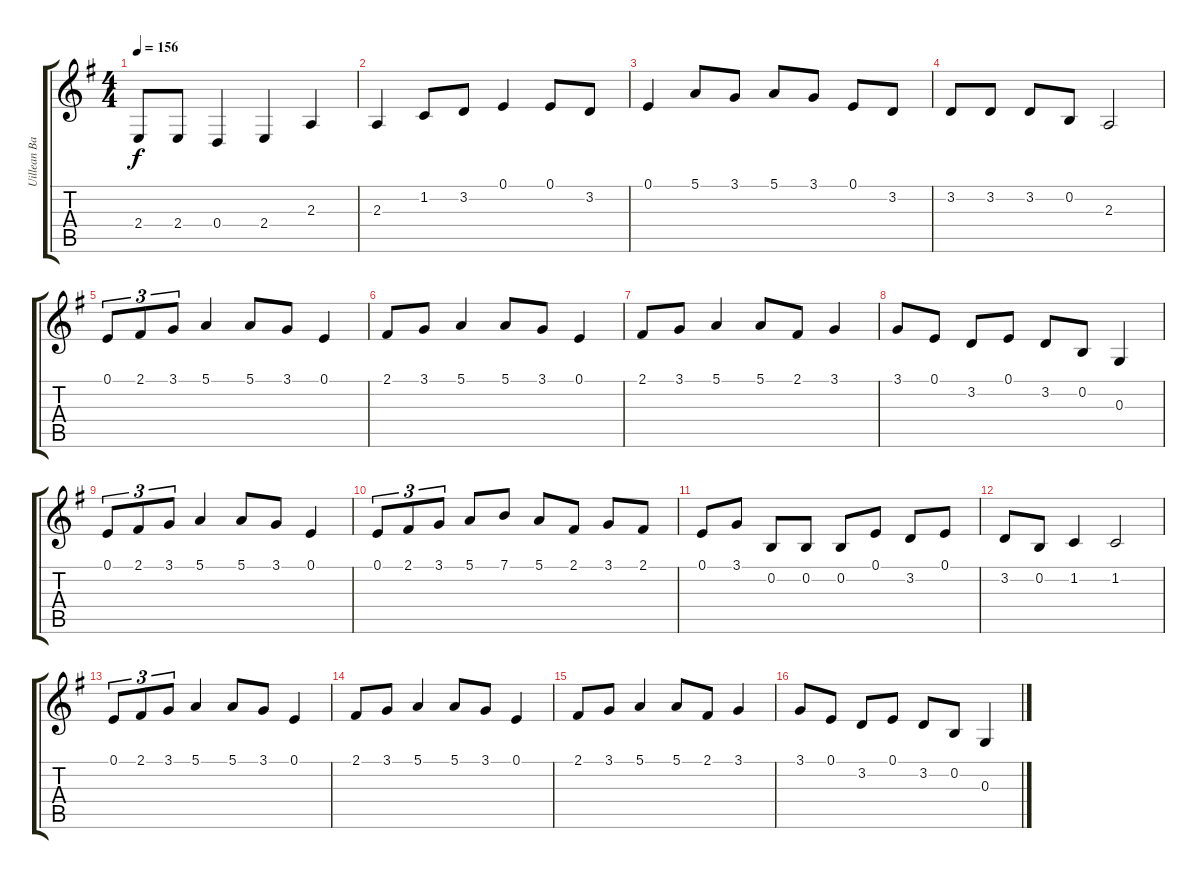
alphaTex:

\track ("Uillean Bagpipes" "Uillean Ba") {instrument bagpipe}
\staff {score tabs}
\tuning (E4 B3 G3 D3 A2 E2) {hide}
\ts (4 4)
\tempo 156
\clef g2
\ks g
2.4.8{dy f} 2.4.8 0.4.4 2.4.4 2.3.4 |
2.3.4 1.2.8 3.2.8 0.1.4 0.1.8 3.2.8 |
0.1.4 5.1.8 3.1.8 5.1.8 3.1.8 0.1.8 3.2.8 |
3.2.8 3.2.8 3.2.8 0.2.8 2.3.2 |
0.1.8{tu (3 2)} 2.1.8{tu (3 2)} 3.1.8{tu (3 2)} 5.1.4 5.1.8 3.1.8 0.1.4 |
2.1.8 3.1.8 5.1.4 5.1.8 3.1.8 0.1.4 |
2.1.8 3.1.8 5.1.4 5.1.8 2.1.8 3.1.4 |
3.1.8 0.1.8 3.2.8 0.1.8 3.2.8 0.2.8 0.3.4 |
0.1.8{tu (3 2)} 2.1.8{tu (3 2)} 3.1.8{tu (3 2)} 5.1.4 5.1.8 3.1.8 0.1.4 |
0.1.8{tu (3 2)} 2.1.8{tu (3 2)} 3.1.8{tu (3 2)} 5.1.8 7.1.8 5.1.8 2.1.8 3.1.8 2.1.8 |
0.1.8 3.1.8 0.2.8 0.2.8 0.2.8 0.1.8 3.2.8 0.1.8 |
3.2.8 0.2.8 1.2.4 1.2.2 |
0.1.8{tu (3 2)} 2.1.8{tu (3 2)} 3.1.8{tu (3 2)} 5.1.4 5.1.8 3.1.8 0.1.4 |
2.1.8 3.1.8 5.1.4 5.1.8 3.1.8 0.1.4 |
2.1.8 3.1.8 5.1.4 5.1.8 2.1.8 3.1.4 |
3.1.8 0.1.8 3.2.8 0.1.8 3.2.8 0.2.8 0.3.4
